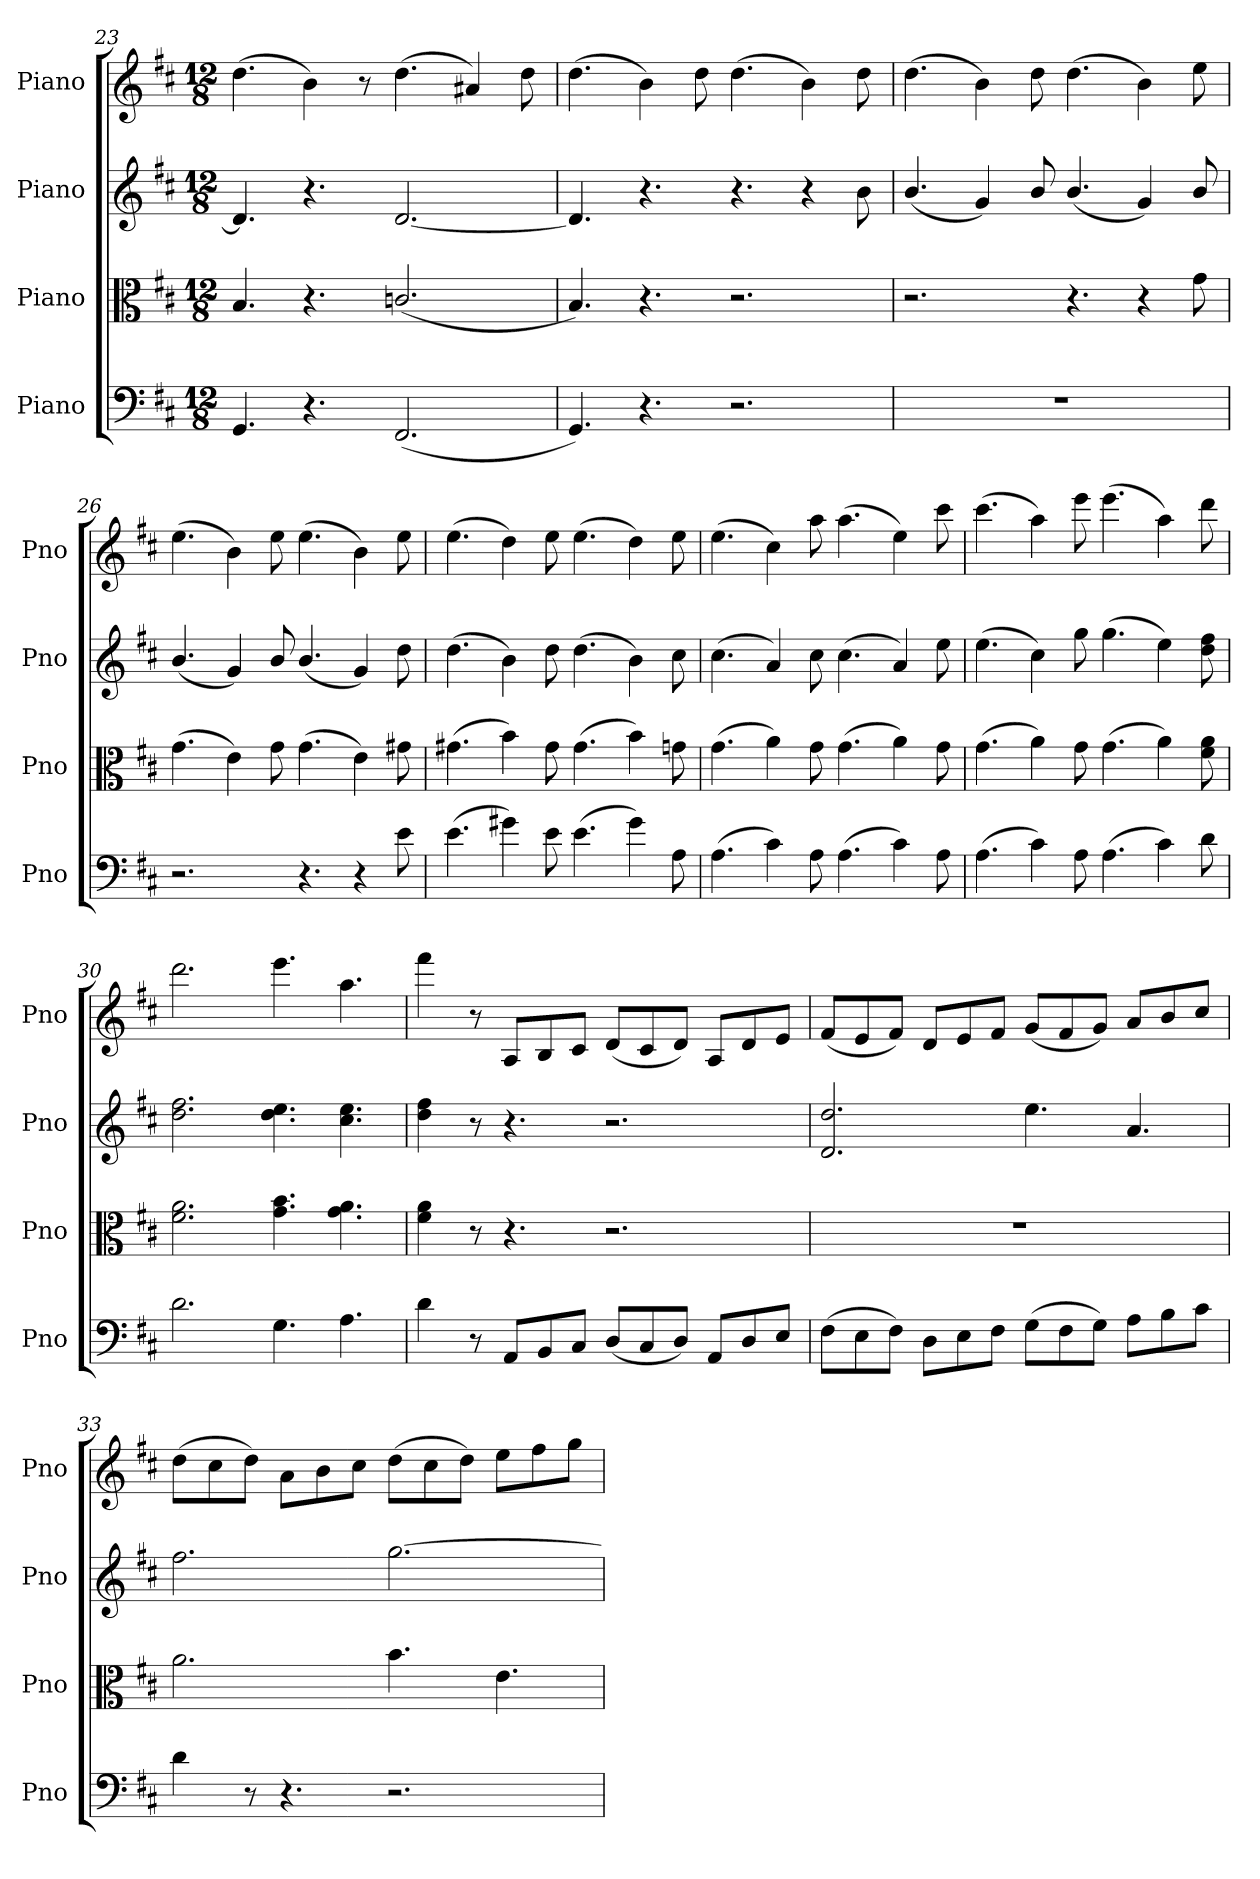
**kern	**kern	**kern	**kern
*part4	*part3	*part2	*part1
*staff4	*staff3	*staff2	*staff1
*I"Piano	*I"Piano	*I"Piano	*I"Piano
*I'Pno	*I'Pno	*I'Pno	*I'Pno
*clefF4	*clefC3	*clefG2	*clefG2
*k[f#c#]	*k[f#c#]	*k[f#c#]	*k[f#c#]
*M12/8	*M12/8	*M12/8	*M12/8
=23	=23	=23	=23
4.GG/	4.B/	4.d/]	(4.dd\
4.r	4.r	4.r	4b\)
.	.	.	8r
(2.FF#/	(2.cn/	[2.d/	(4.dd\
.	.	.	4a#X/)
.	.	.	8dd\
=24	=24	=24	=24
4.GG/)	4.B/)	4.d/]	(4.dd\
4.r	4.r	4.r	4b\)
.	.	.	8dd\
2.r	2.r	4.r	(4.dd\
.	.	4r	4b\)
.	.	8b\	8dd\
!!LO:LB:g=z
=25	=25	=25	=25
1.r	2.r	(4.b/	(4.dd\
.	.	4g/)	4b\)
.	.	8b/	8dd\
.	4.r	(4.b/	(4.dd\
.	4r	4g/)	4b\)
.	8g\	8b/	8ee\
=26	=26	=26	=26
2.r	(4.g\	(4.b/	(4.ee\
.	4e\)	4g/)	4b\)
.	8g\	8b/	8ee\
4.r	(4.g\	(4.b/	(4.ee\
4r	4e\)	4g/)	4b\)
8e\	8g#X\	8dd\	8ee\
=27	=27	=27	=27
(4.e\	(4.g#X\	(4.dd\	(4.ee\
4g#X\)	4b\)	4b\)	4dd\)
8e\	8g#\	8dd\	8ee\
(4.e\	(4.g#\	(4.dd\	(4.ee\
4g#\)	4b\)	4b\)	4dd\)
8A\	8gn\	8cc#\	8ee\
=28	=28	=28	=28
(4.A\	(4.g\	(4.cc#\	(4.ee\
4c#\)	4a\)	4a/)	4cc#\)
8A\	8g\	8cc#\	8aa\
(4.A\	(4.g\	(4.cc#\	(4.aa\
4c#\)	4a\)	4a/)	4ee\)
8A\	8g\	8ee\	8ccc#\
=29	=29	=29	=29
(4.A\	(4.g\	(4.ee\	(4.ccc#\
4c#\)	4a\)	4cc#\)	4aa\)
8A\	8g\	8gg\	8eee\
(4.A\	(4.g\	(4.gg\	(4.eee\
4c#\)	4a\)	4ee\)	4aa\)
8d\	8f#\ 8a\	8dd\ 8ff#\	8ddd\
=30	=30	=30	=30
2.d\	2.f#\ 2.a\	2.dd\ 2.ff#\	2.ddd\
4.G\	4.g\ 4.b\	4.dd\ 4.ee\	4.eee\
4.A\	4.g\ 4.a\	4.cc#\ 4.ee\	4.aa\
=31	=31	=31	=31
4d\	4f#\ 4a\	4dd\ 4ff#\	4fff#\
8r	8r	8r	8r
8AA/L	4.r	4.r	8A/L
8BB/	.	.	8B/
8C#/J	.	.	8c#/J
(8D/L	2.r	2.r	(8d/L
8C#/	.	.	8c#/
8D/J)	.	.	8d/J)
8AA/L	.	.	8A/L
8D/	.	.	8d/
8E/J	.	.	8e/J
!!LO:PB:g=z
=32	=32	=32	=32
(8F#\L	1.r	2.d/ 2.dd/	(8f#/L
8E\	.	.	8e/
8F#\J)	.	.	8f#/J)
8D\L	.	.	8d/L
8E\	.	.	8e/
8F#\J	.	.	8f#/J
(8G\L	.	4.ee\	(8g/L
8F#\	.	.	8f#/
8G\J)	.	.	8g/J)
8A\L	.	4.a/	8a/L
8B\	.	.	8b/
8c#\J	.	.	8cc#/J
=33	=33	=33	=33
4d\	2.a\	2.ff#\	(8dd\L
.	.	.	8cc#\
8r	.	.	8dd\J)
4.r	.	.	8a\L
.	.	.	8b\
.	.	.	8cc#\J
2.r	4.b\	[2.gg\	(8dd\L
.	.	.	8cc#\
.	.	.	8dd\J)
.	4.e\	.	8ee\L
.	.	.	8ff#\
.	.	.	8gg\J
=	=	=	=
*-	*-	*-	*-
